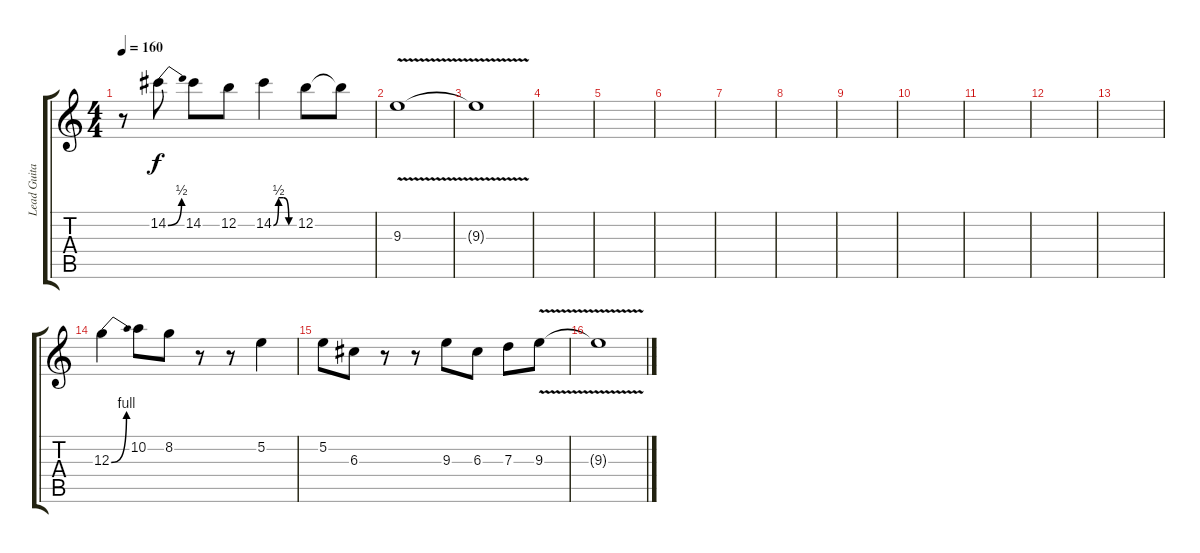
\track ("Lead Guitar 2" "Lead Guita") {instrument overdrivenguitar}
\staff {score tabs}
\tuning (E4 B3 G3 D3 A2 E2) {hide}
\ts (4 4)
\tempo 160
\clef g2
\ks c
r.8{dy fff} 14.2{be (bend 0 0 60 2)}.8{dy f} 14.2.8 12.2.8 14.2{be (custom 0 0 15 2 30 2 45 0 60 0)}.4 12.2.8 12.2{t}.8 |
9.3{v}.1 |
9.3{t}.1 |
|
|
|
|
|
|
|
|
|
|
12.3{be (bend 0 0 60 4)}.4 10.2.8 8.2.8 r.8 r.8 5.2.4 |
5.2.8 6.3.8 r.8 r.8 9.3.8 6.3.8 7.3.8 9.3{v}.8 |
9.3{t}.1
